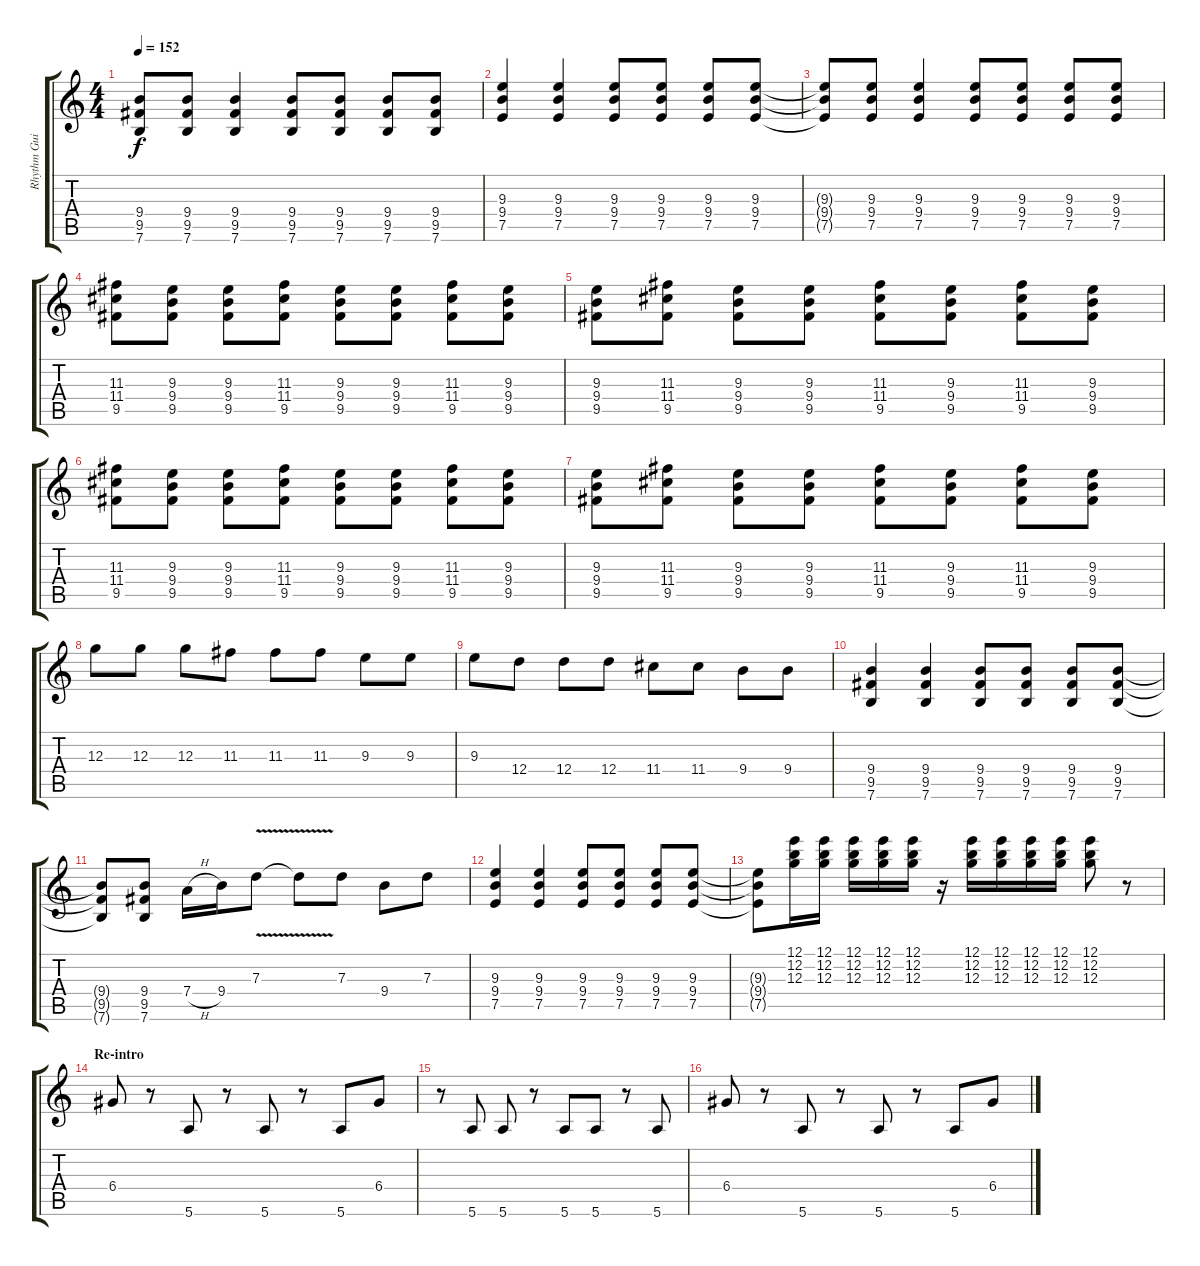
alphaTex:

\track ("Rhythm Guitar 1" "Rhythm Gui") {instrument overdrivenguitar}
\staff {score tabs}
\tuning (E4 B3 G3 D3 A2 E2) {hide}
\ts (4 4)
\tempo 152
\clef g2
\ks c
(9.4{t} 9.5{t} 7.6{t}).8{dy f} (9.4 9.5 7.6).8 (9.4 9.5 7.6).4 (9.4 9.5 7.6).8 (9.4 9.5 7.6).8 (9.4 9.5 7.6).8 (9.4 9.5 7.6).8 |
(9.3 9.4 7.5).4 (9.3 9.4 7.5).4 (9.3 9.4 7.5).8 (9.3 9.4 7.5).8 (9.3 9.4 7.5).8 (9.3 9.4 7.5).8 |
(9.3{t} 9.4{t} 7.5{t}).8 (9.3 9.4 7.5).8 (9.3 9.4 7.5).4 (9.3 9.4 7.5).8 (9.3 9.4 7.5).8 (9.3 9.4 7.5).8 (9.3 9.4 7.5).8 |
(11.3 11.4 9.5).8 (9.3 9.4 9.5).8 (9.3 9.4 9.5).8 (11.3 11.4 9.5).8 (9.3 9.4 9.5).8 (9.3 9.4 9.5).8 (11.3 11.4 9.5).8 (9.3 9.4 9.5).8 |
(9.3 9.4 9.5).8 (11.3 11.4 9.5).8 (9.3 9.4 9.5).8 (9.3 9.4 9.5).8 (11.3 11.4 9.5).8 (9.3 9.4 9.5).8 (11.3 11.4 9.5).8 (9.3 9.4 9.5).8 |
(11.3 11.4 9.5).8 (9.3 9.4 9.5).8 (9.3 9.4 9.5).8 (11.3 11.4 9.5).8 (9.3 9.4 9.5).8 (9.3 9.4 9.5).8 (11.3 11.4 9.5).8 (9.3 9.4 9.5).8 |
(9.3 9.4 9.5).8 (11.3 11.4 9.5).8 (9.3 9.4 9.5).8 (9.3 9.4 9.5).8 (11.3 11.4 9.5).8 (9.3 9.4 9.5).8 (11.3 11.4 9.5).8 (9.3 9.4 9.5).8 |
12.3.8 12.3.8 12.3.8 11.3.8 11.3.8 11.3.8 9.3.8 9.3.8 |
9.3.8 12.4.8 12.4.8 12.4.8 11.4.8 11.4.8 9.4.8 9.4.8 |
(9.4 9.5 7.6).4 (9.4 9.5 7.6).4 (9.4 9.5 7.6).8 (9.4 9.5 7.6).8 (9.4 9.5 7.6).8 (9.4 9.5 7.6).8 |
(9.4{t} 9.5{t} 7.6{t}).8 (9.4 9.5 7.6).8 7.4{h}.16{volume 16} 9.4.16 7.3{v}.8 7.3{t}.8 7.3.8 9.4.8 7.3.8 |
(9.3 9.4 7.5).4{volume 12} (9.3 9.4 7.5).4 (9.3 9.4 7.5).8 (9.3 9.4 7.5).8 (9.3 9.4 7.5).8 (9.3 9.4 7.5).8 |
(9.3{t} 9.4{t} 7.5{t}).8 (12.1 12.2 12.3).16 (12.1 12.2 12.3).16 (12.1 12.2 12.3).16 (12.1 12.2 12.3).16 (12.1 12.2 12.3).16 r.16 (12.1 12.2 12.3).16 (12.1 12.2 12.3).16 (12.1 12.2 12.3).16 (12.1 12.2 12.3).16 (12.1 12.2 12.3).8 r.8 |
\section ("" "Re-intro")
6.4.8{volume 16 balance 8} r.8 5.6.8 r.8 5.6.8 r.8 5.6.8 6.4.8 |
r.8{volume 16 balance 8} 5.6.8 5.6.8 r.8 5.6.8 5.6.8 r.8 5.6.8 |
6.4.8{volume 16 balance 8} r.8 5.6.8 r.8 5.6.8 r.8 5.6.8 6.4.8
